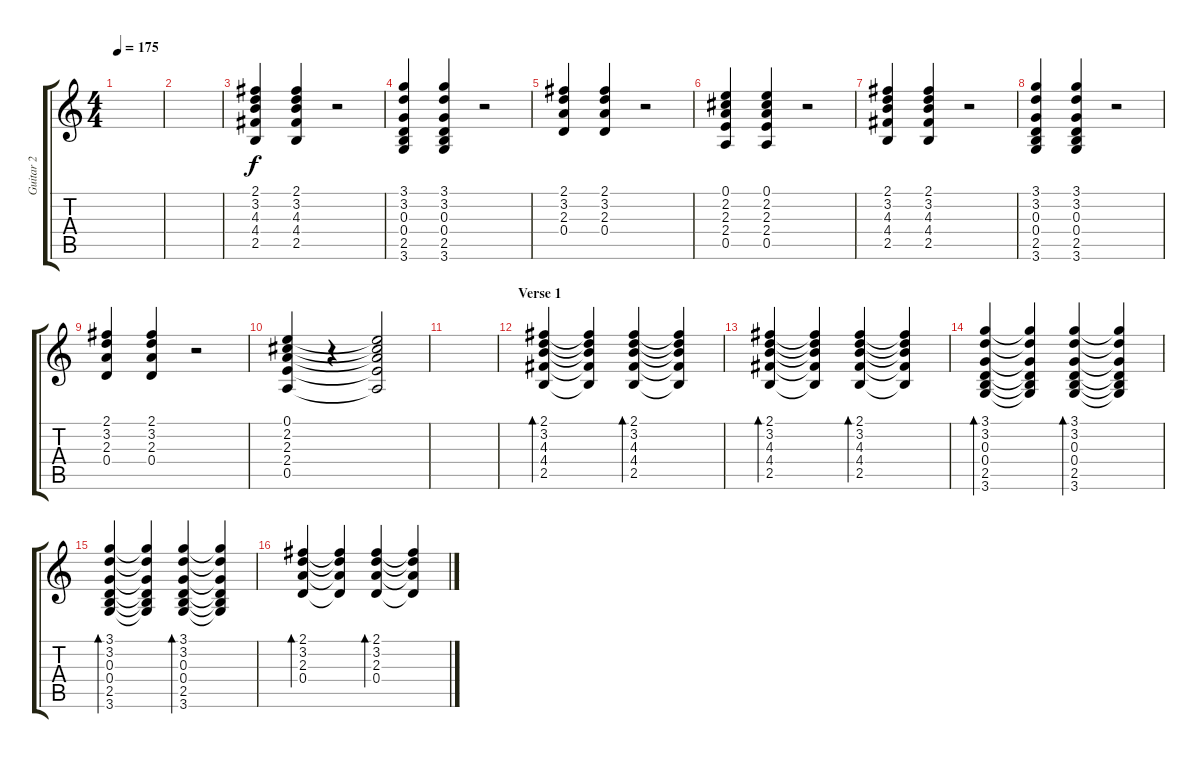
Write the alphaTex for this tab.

\track ("Guitar 2" "Guitar 2") {instrument distortionguitar}
\staff {score tabs}
\tuning (E4 B3 G3 D3 A2 E2) {hide}
\ts (4 4)
\tempo 175
\clef g2
\ks c
|
|
(2.1 3.2 4.3 4.4 2.5).4 (2.1 3.2 4.3 4.4 2.5).4 r.2 |
(3.1 3.2 0.3 0.4 2.5 3.6).4 (3.1 3.2 0.3 0.4 2.5 3.6).4 r.2 |
(2.1 3.2 2.3 0.4).4 (2.1 3.2 2.3 0.4).4 r.2 |
(0.1 2.2 2.3 2.4 0.5).4 (0.1 2.2 2.3 2.4 0.5).4 r.2 |
(2.1 3.2 4.3 4.4 2.5).4 (2.1 3.2 4.3 4.4 2.5).4 r.2 |
(3.1 3.2 0.3 0.4 2.5 3.6).4 (3.1 3.2 0.3 0.4 2.5 3.6).4 r.2 |
(2.1 3.2 2.3 0.4).4 (2.1 3.2 2.3 0.4).4 r.2 |
(0.1 2.2 2.3 2.4 0.5).4 r.4 (0.1{t} 2.2{t} 2.3{t} 2.4{t} 0.5{t}).2 |
|
\section ("" "Verse 1")
(2.1 3.2 4.3 4.4 2.5).4{bd 60 instrument electricguitarjazz} (2.1{t} 3.2{t} 4.3{t} 4.4{t} 2.5{t}).4 (2.1 3.2 4.3 4.4 2.5).4{bd 60} (2.1{t} 3.2{t} 4.3{t} 4.4{t} 2.5{t}).4 |
(2.1 3.2 4.3 4.4 2.5).4{bd 60} (2.1{t} 3.2{t} 4.3{t} 4.4{t} 2.5{t}).4 (2.1 3.2 4.3 4.4 2.5).4{bd 60} (2.1{t} 3.2{t} 4.3{t} 4.4{t} 2.5{t}).4 |
(3.1 3.2 0.3 0.4 2.5 3.6).4{bd 60} (3.1{t} 3.2{t} 0.3{t} 0.4{t} 2.5{t} 3.6{t}).4 (3.1 3.2 0.3 0.4 2.5 3.6).4{bd 60} (3.1{t} 3.2{t} 0.3{t} 0.4{t} 2.5{t} 3.6{t}).4 |
(3.1 3.2 0.3 0.4 2.5 3.6).4{bd 60} (3.1{t} 3.2{t} 0.3{t} 0.4{t} 2.5{t} 3.6{t}).4 (3.1 3.2 0.3 0.4 2.5 3.6).4{bd 60} (3.1{t} 3.2{t} 0.3{t} 0.4{t} 2.5{t} 3.6{t}).4 |
(2.1 3.2 2.3 0.4).4{bd 60} (2.1{t} 3.2{t} 2.3{t} 0.4{t}).4 (2.1 3.2 2.3 0.4).4{bd 60} (2.1{t} 3.2{t} 2.3{t} 0.4{t}).4
